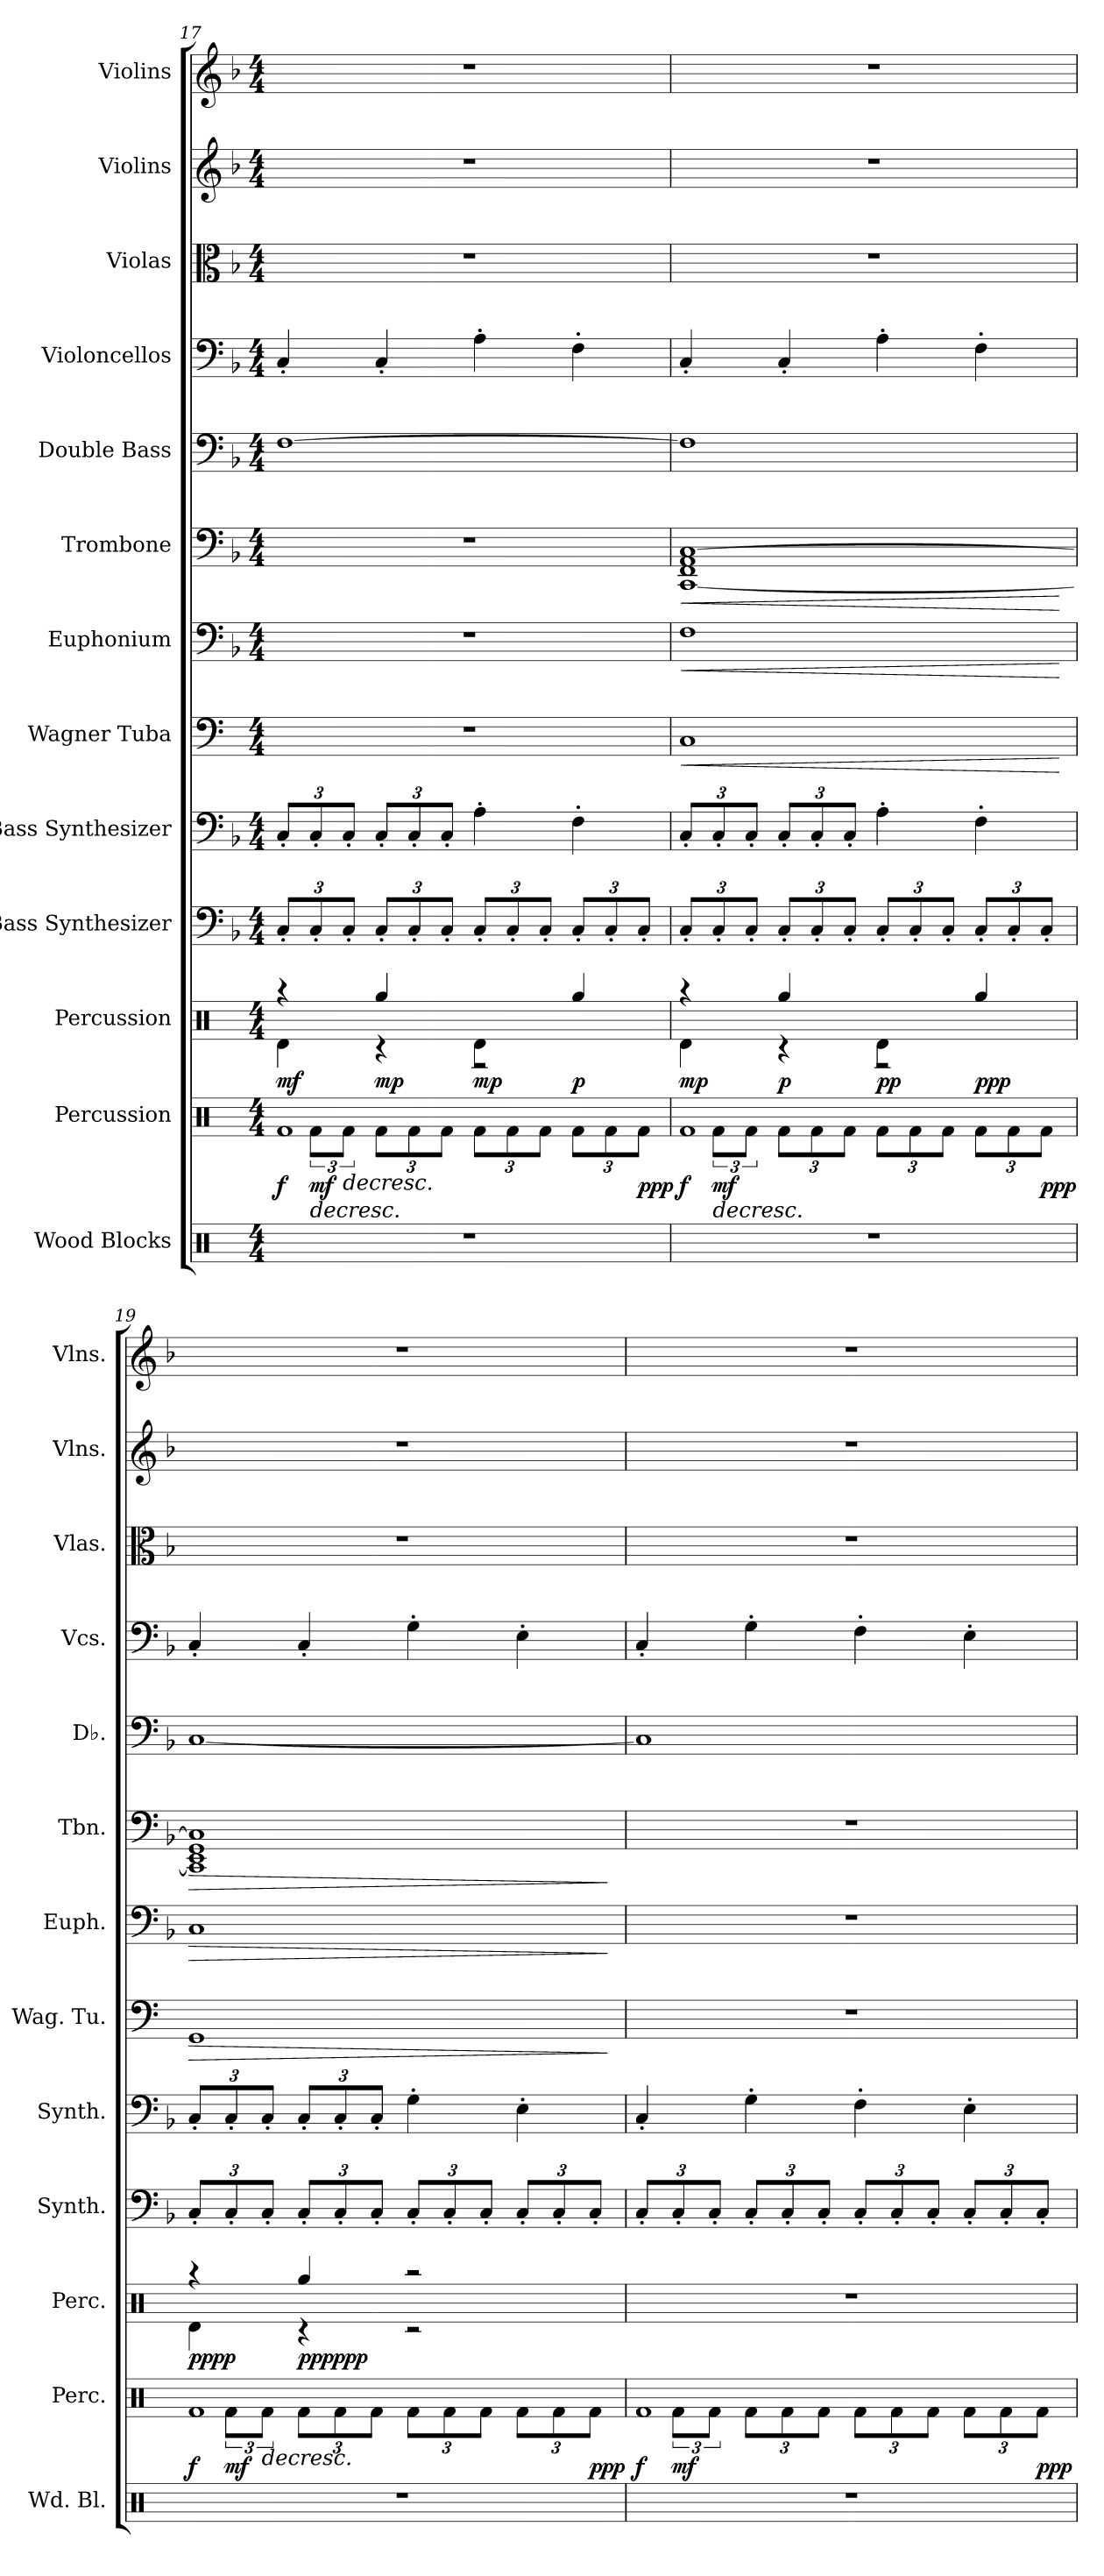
**kern	**kern	**dynam	**kern	**dynam	**kern	**kern	**kern	**dynam	**kern	**dynam	**kern	**dynam	**kern	**kern	**kern	**kern	**kern
*part13	*part12	*part12	*part11	*part11	*part10	*part9	*part8	*part8	*part7	*part7	*part6	*part6	*part5	*part4	*part3	*part2	*part1
*staff13	*staff12	*staff12	*staff11	*staff11	*staff10	*staff9	*staff8	*staff8	*staff7	*staff7	*staff6	*staff6	*staff5	*staff4	*staff3	*staff2	*staff1
*I"Wood Blocks	*I"Percussion	*	*I"Percussion	*	*I"Bass Synthesizer	*I"Bass Synthesizer	*I"Wagner Tuba	*	*I"Euphonium	*	*I"Trombone	*	*I"Double Bass	*I"Violoncellos	*I"Violas	*I"Violins	*I"Violins
*I'Wd. Bl.	*I'Perc.	*	*I'Perc.	*	*I'Synth.	*I'Synth.	*I'Wag. Tu.	*	*I'Euph.	*	*I'Tbn.	*	*I'Db.	*I'Vcs.	*I'Vlas.	*I'Vlns.	*I'Vlns.
*clefX	*clefX	*	*clefX	*	*clefF4	*clefF4	*clefF4	*	*clefF4	*	*clefF4	*	*clefF4	*clefF4	*clefC3	*clefG2	*clefG2
*	*	*	*	*	*	*	*ITrd4c7	*	*	*	*	*	*ITrd7c12	*	*	*	*
*k[]	*k[]	*	*k[]	*	*k[b-]	*k[b-]	*k[b-]	*	*k[b-]	*	*k[b-]	*	*k[b-]	*k[b-]	*k[b-]	*k[b-]	*k[b-]
*M4/4	*M4/4	*	*M4/4	*	*M4/4	*M4/4	*M4/4	*	*M4/4	*	*M4/4	*	*M4/4	*M4/4	*M4/4	*M4/4	*M4/4
=17	=17	=17	=17	=17	=17	=17	=17	=17	=17	=17	=17	=17	=17	=17	=17	=17	=17
*	*^	*	*^	*	*	*	*	*	*	*	*	*	*	*	*	*	*
*	*	*	*	*	*	*	*Xbrackettup	*Xbrackettup	*	*	*	*	*	*	*	*	*	*	*
!	!	!	!LO:DY:b	!	!	!LO:DY:b	!	!	!	!	!	!	!	!	!	!	!	!	!
1r	1Rf	12ryy	f	4r	4Rd\	mf	12C'/L	12C'/L	1r	.	1r	.	1r	.	[1FF	4C'/	1r	1r	1r
!	!	!	!LO:HP:b	!	!	!	!	!	!	!	!	!	!	!	!	!	!	!	!
!	!	!	!LO:DY:n=1:b	!	!	!	!	!	!	!	!	!	!	!	!	!	!	!	!
.	.	12Rf\L	> mf	.	.	.	12C'/	12C'/	.	.	.	.	.	.	.	.	.	.	.
!	!	!	!LO:HP:b	!	!	!	!	!	!	!	!	!	!	!	!	!	!	!	!
.	.	12Rf\J	>	.	.	.	12C'/J	12C'/J	.	.	.	.	.	.	.	.	.	.	.
*	*	*Xbrackettup	*	*	*	*	*	*	*	*	*	*	*	*	*	*	*	*	*
!	!	!	!	!	!	!LO:DY:b	!	!	!	!	!	!	!	!	!	!	!	!	!
.	.	12Rf\L	.	4Rgg/	4r	mp	12C'/L	12C'/L	.	.	.	.	.	.	.	4C'/	.	.	.
.	.	12Rf\	.	.	.	.	12C'/	12C'/	.	.	.	.	.	.	.	.	.	.	.
.	.	12Rf\J	.	.	.	.	12C'/J	12C'/J	.	.	.	.	.	.	.	.	.	.	.
!	!	!	!	!	!	!LO:DY:b	!	!	!	!	!	!	!	!	!	!	!	!	!
.	.	12Rf\L	.	4Rd\	2r	mp	12C'/L	4A'\	.	.	.	.	.	.	.	4A'\	.	.	.
.	.	12Rf\	.	.	.	.	12C'/	.	.	.	.	.	.	.	.	.	.	.	.
.	.	12Rf\J	.	.	.	.	12C'/J	.	.	.	.	.	.	.	.	.	.	.	.
!	!	!	!	!	!	!LO:DY:b	!	!	!	!	!	!	!	!	!	!	!	!	!
.	.	12Rf\L	.	4Rgg/	.	p	12C'/L	4F'\	.	.	.	.	.	.	.	4F'\	.	.	.
.	.	12Rf\	.	.	.	.	12C'/	.	.	.	.	.	.	.	.	.	.	.	.
!	!	!	!LO:DY:n=2:b	!	!	!	!	!	!	!	!	!	!	!	!	!	!	!	!
.	.	12Rf\J	ppp	.	.	.	12C'/J	.	.	.	.	.	.	.	.	.	.	.	.
=18	=18	=18	=18	=18	=18	=18	=18	=18	=18	=18	=18	=18	=18	=18	=18	=18	=18	=18	=18
*	*	*brackettup	*	*	*	*	*	*	*	*	*	*	*	*	*	*	*	*	*
!	!	!	!LO:DY:b	!	!	!LO:DY:b	!	!	!	!LO:HP:b	!	!LO:HP:b	!	!LO:HP:b	!	!	!	!	!
1r	1Rf	12ryy	f	4r	4Rd\	mp	12C'/L	12C'/L	1FF	<	1F	<	[1CC 1FF 1AA [1C	<	1FF]	4C'/	1r	1r	1r
!	!	!	!LO:HP:b	!	!	!	!	!	!	!	!	!	!	!	!	!	!	!	!
!	!	!	!LO:DY:n=1:b	!	!	!	!	!	!	!	!	!	!	!	!	!	!	!	!
.	.	12Rf\L	> mf	.	.	.	12C'/	12C'/	.	.	.	.	.	.	.	.	.	.	.
.	.	12Rf\J	.	.	.	.	12C'/J	12C'/J	.	.	.	.	.	.	.	.	.	.	.
*	*	*Xbrackettup	*	*	*	*	*	*	*	*	*	*	*	*	*	*	*	*	*
!	!	!	!	!	!	!LO:DY:b	!	!	!	!	!	!	!	!	!	!	!	!	!
.	.	12Rf\L	.	4Rgg/	4r	p	12C'/L	12C'/L	.	.	.	.	.	.	.	4C'/	.	.	.
.	.	12Rf\	.	.	.	.	12C'/	12C'/	.	.	.	.	.	.	.	.	.	.	.
.	.	12Rf\J	.	.	.	.	12C'/J	12C'/J	.	.	.	.	.	.	.	.	.	.	.
!	!	!	!	!	!	!LO:DY:b	!	!	!	!	!	!	!	!	!	!	!	!	!
.	.	12Rf\L	.	4Rd\	2r	pp	12C'/L	4A'\	.	.	.	.	.	.	.	4A'\	.	.	.
.	.	12Rf\	.	.	.	.	12C'/	.	.	.	.	.	.	.	.	.	.	.	.
.	.	12Rf\J	.	.	.	.	12C'/J	.	.	.	.	.	.	.	.	.	.	.	.
!	!	!	!	!	!	!LO:DY:b	!	!	!	!	!	!	!	!	!	!	!	!	!
.	.	12Rf\L	.	4Rgg/	.	ppp	12C'/L	4F'\	.	.	.	.	.	.	.	4F'\	.	.	.
.	.	12Rf\	.	.	.	.	12C'/	.	.	.	.	.	.	.	.	.	.	.	.
!	!	!	!LO:DY:n=2:b	!	!	!	!	!	!	!	!	!	!	!	!	!	!	!	!
.	.	12Rf\J	ppp	.	.	.	12C'/J	.	.	.	.	.	.	.	.	.	.	.	.
*	*v	*v	*	*	*	*	*	*	*	*	*	*	*	*	*	*	*	*	*
*	*	*	*v	*v	*	*	*	*	*	*	*	*	*	*	*	*	*	*
.	.	]	.	.	.	.	.	[	.	[	.	[	.	.	.	.	.
!!LO:PB:g=z
=19	=19	=19	=19	=19	=19	=19	=19	=19	=19	=19	=19	=19	=19	=19	=19	=19	=19
*	*^	*	*	*	*	*	*	*	*	*	*	*	*	*	*	*	*
*	*	*brackettup	*	*	*	*	*	*	*	*	*	*	*	*	*	*	*	*
*	*	*	*	*^	*	*	*	*	*	*	*	*	*	*	*	*	*	*
!	!	!	!LO:DY:b	!	!	!LO:DY:b	!	!	!	!LO:HP:b	!	!LO:HP:b	!	!LO:HP:b	!	!	!	!	!
!	!	!	!	!	!	!LO:DY:n=1:b	!	!	!	!	!	!	!	!	!	!	!	!	!
1r	1Rf	12ryy	f	4r	4Rd\	pp pp	12C'/L	12C'/L	1CC	>	1C	>	1CC] 1EE 1GG 1C]	>	[1CC	4C'/	1r	1r	1r
!	!	!	!LO:DY:n=1:b	!	!	!	!	!	!	!	!	!	!	!	!	!	!	!	!
.	.	12Rf\L	] mf	.	.	.	12C'/	12C'/	.	.	.	.	.	.	.	.	.	.	.
!	!	!	!LO:HP:b	!	!	!	!	!	!	!	!	!	!	!	!	!	!	!	!
.	.	12Rf\J	>	.	.	.	12C'/J	12C'/J	.	.	.	.	.	.	.	.	.	.	.
*	*	*Xbrackettup	*	*	*	*	*	*	*	*	*	*	*	*	*	*	*	*	*
!	!	!	!	!	!	!LO:DY:n=2:b	!	!	!	!	!	!	!	!	!	!	!	!	!
!	!	!	!	!	!	!LO:DY:n=3:b	!	!	!	!	!	!	!	!	!	!	!	!	!
.	.	12Rf\L	.	4Rgg/	4r	ppp ppp	12C'/L	12C'/L	.	.	.	.	.	.	.	4C'/	.	.	.
.	.	12Rf\	.	.	.	.	12C'/	12C'/	.	.	.	.	.	.	.	.	.	.	.
.	.	12Rf\J	.	.	.	.	12C'/J	12C'/J	.	.	.	.	.	.	.	.	.	.	.
.	.	12Rf\L	.	2r	2r	.	12C'/L	4G'\	.	.	.	.	.	.	.	4G'\	.	.	.
.	.	12Rf\	.	.	.	.	12C'/	.	.	.	.	.	.	.	.	.	.	.	.
.	.	12Rf\J	.	.	.	.	12C'/J	.	.	.	.	.	.	.	.	.	.	.	.
.	.	12Rf\L	.	.	.	.	12C'/L	4E'\	.	.	.	.	.	.	.	4E'\	.	.	.
.	.	12Rf\	.	.	.	.	12C'/	.	.	.	.	.	.	.	.	.	.	.	.
!	!	!	!LO:DY:n=2:b	!	!	!	!	!	!	!	!	!	!	!	!	!	!	!	!
.	.	12Rf\J	ppp	.	.	.	12C'/J	.	.	.	.	.	.	.	.	.	.	.	.
*	*v	*v	*	*	*	*	*	*	*	*	*	*	*	*	*	*	*	*	*
*	*	*	*v	*v	*	*	*	*	*	*	*	*	*	*	*	*	*	*
.	.	]	.	.	.	.	.	]	.	]	.	]	.	.	.	.	.
=20	=20	=20	=20	=20	=20	=20	=20	=20	=20	=20	=20	=20	=20	=20	=20	=20	=20
*	*^	*	*	*	*	*	*	*	*	*	*	*	*	*	*	*	*
*	*	*brackettup	*	*	*	*	*	*	*	*	*	*	*	*	*	*	*	*
!	!	!	!LO:DY:b	!	!	!	!	!	!	!	!	!	!	!	!	!	!	!
1r	1Rf	12ryy	f	1r	.	12C'/L	4C'/	1r	.	1r	.	1r	.	1CC]	4C'/	1r	1r	1r
!	!	!	!LO:DY:b	!	!	!	!	!	!	!	!	!	!	!	!	!	!	!
.	.	12Rf\L	mf	.	.	12C'/	.	.	.	.	.	.	.	.	.	.	.	.
.	.	12Rf\J	.	.	.	12C'/J	.	.	.	.	.	.	.	.	.	.	.	.
*	*	*Xbrackettup	*	*	*	*	*	*	*	*	*	*	*	*	*	*	*	*
.	.	12Rf\L	.	.	.	12C'/L	4G'\	.	.	.	.	.	.	.	4G'\	.	.	.
.	.	12Rf\	.	.	.	12C'/	.	.	.	.	.	.	.	.	.	.	.	.
.	.	12Rf\J	.	.	.	12C'/J	.	.	.	.	.	.	.	.	.	.	.	.
.	.	12Rf\L	.	.	.	12C'/L	4F'\	.	.	.	.	.	.	.	4F'\	.	.	.
.	.	12Rf\	.	.	.	12C'/	.	.	.	.	.	.	.	.	.	.	.	.
.	.	12Rf\J	.	.	.	12C'/J	.	.	.	.	.	.	.	.	.	.	.	.
.	.	12Rf\L	.	.	.	12C'/L	4E'\	.	.	.	.	.	.	.	4E'\	.	.	.
.	.	12Rf\	.	.	.	12C'/	.	.	.	.	.	.	.	.	.	.	.	.
!	!	!	!LO:DY:b	!	!	!	!	!	!	!	!	!	!	!	!	!	!	!
.	.	12Rf\J	ppp	.	.	12C'/J	.	.	.	.	.	.	.	.	.	.	.	.
*	*v	*v	*	*	*	*	*	*	*	*	*	*	*	*	*	*	*	*
.	.	]	.	.	.	.	.	.	.	.	.	.	.	.	.	.	.
=	=	=	=	=	=	=	=	=	=	=	=	=	=	=	=	=	=
*-	*-	*-	*-	*-	*-	*-	*-	*-	*-	*-	*-	*-	*-	*-	*-	*-	*-
